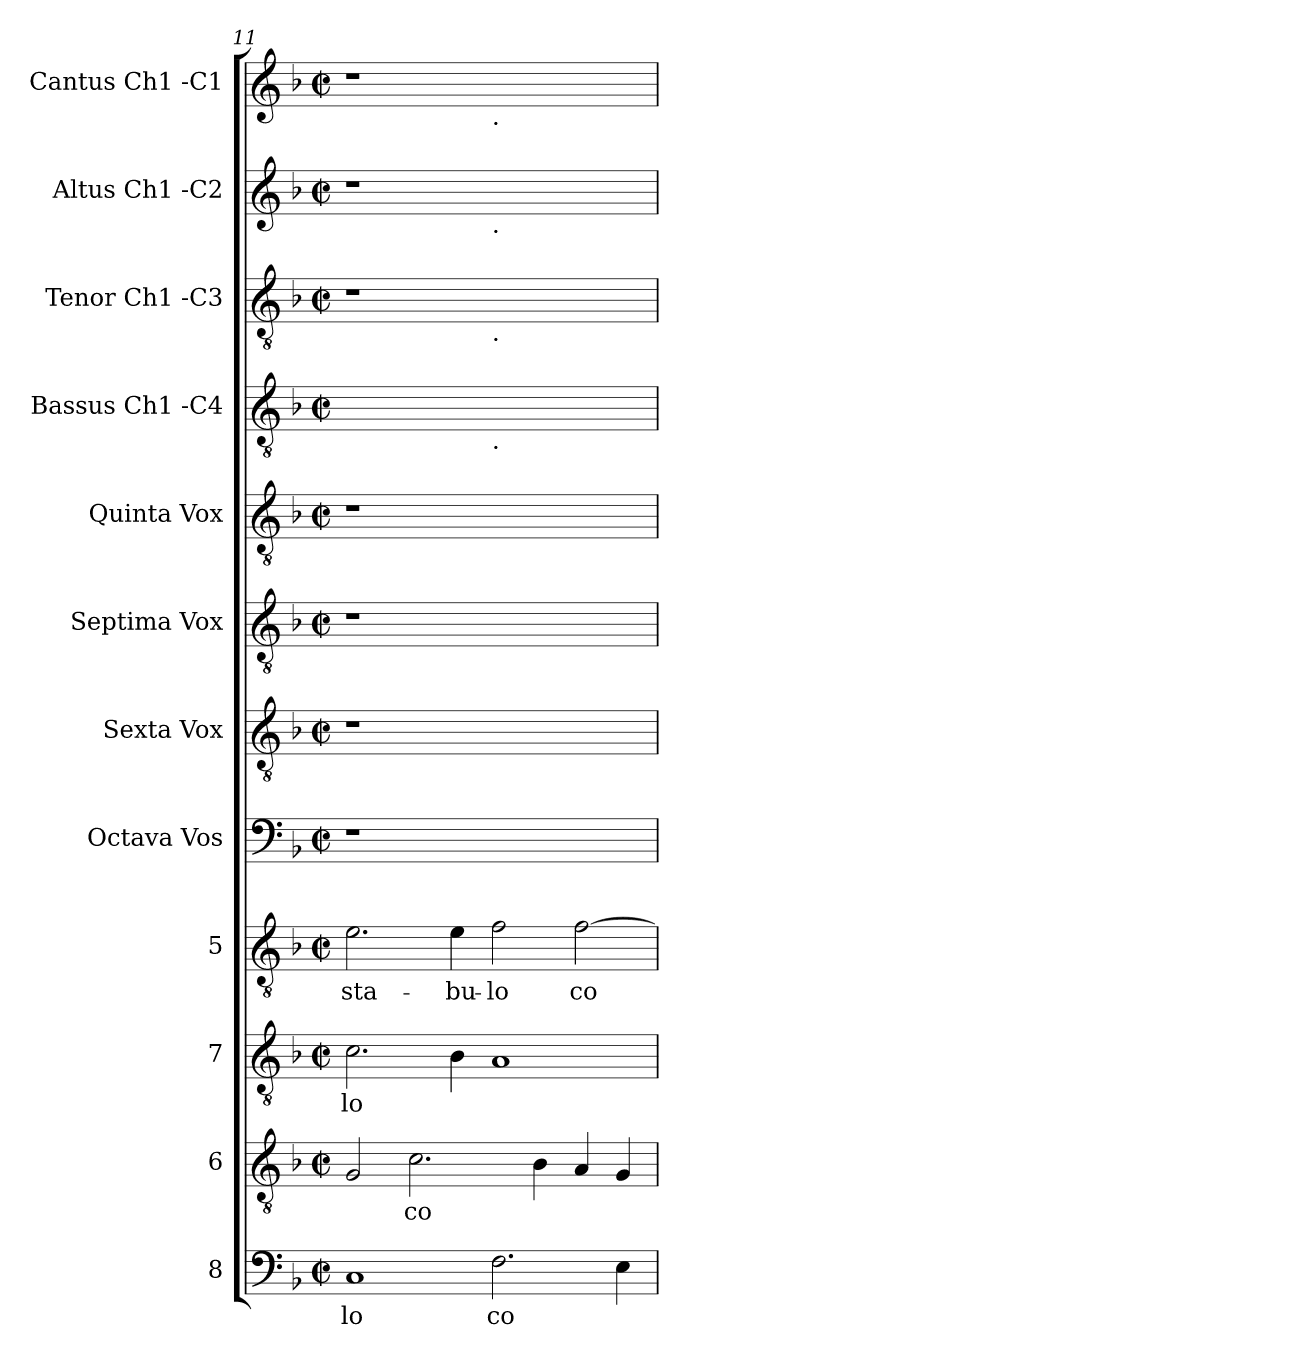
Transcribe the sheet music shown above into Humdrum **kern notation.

**kern	**text	**kern	**text	**kern	**text	**kern	**text	**kern	**kern	**kern	**kern	**kern	**kern	**kern	**kern
*part12	*part12	*part11	*part11	*part10	*part10	*part9	*part9	*part8	*part7	*part6	*part5	*part4	*part3	*part2	*part1
*staff12	*staff12	*staff11	*staff11	*staff10	*staff10	*staff9	*staff9	*staff8	*staff7	*staff6	*staff5	*staff4	*staff3	*staff2	*staff1
*I"8	*	*I"6	*	*I"7	*	*I"5	*	*I"Octava  Vos	*I"Sexta  Vox	*I"Septima  Vox	*I"Quinta  Vox	*I"Bassus  Ch1 -C4	*I"Tenor  Ch1 -C3	*I"Altus  Ch1 -C2	*I"Cantus  Ch1 -C1
*	*	*	*	*	*	*	*	*	*	*	*	*I'B	*I'T	*I'A	*I'C
!!LO:PB:g=z
*clefF4	*	*clefGv2	*	*clefGv2	*	*clefGv2	*	*clefF4	*clefGv2	*clefGv2	*clefGv2	*clefGv2	*clefGv2	*clefG2	*clefG2
*k[b-]	*	*k[b-]	*	*k[b-]	*	*k[b-]	*	*k[b-]	*k[b-]	*k[b-]	*k[b-]	*k[b-]	*k[b-]	*k[b-]	*k[b-]
*F:	*	*F:	*	*F:	*	*F:	*	*F:	*F:	*F:	*F:	*F:	*F:	*F:	*F:
*M2/2	*	*M2/2	*	*M2/2	*	*M2/2	*	*M2/2	*M2/2	*M2/2	*M2/2	*M2/2	*M2/2	*M2/2	*M2/2
*met(c|)	*	*met(c|)	*	*met(c|)	*	*met(c|)	*	*met(c|)	*met(c|)	*met(c|)	*met(c|)	*met(c|)	*met(c|)	*met(c|)	*met(c|)
=11	=11	=11	=11	=11	=11	=11	=11	=11	=11	=11	=11	=11	=11	=11	=11
!	!LO:LY:b:cj	!	!LO:LY:b:cj	!	!LO:LY:b:cj	!	!LO:LY:b:cj	!	!	!	!	!	!	!	!
1C	-lo	2G/	.	2.c\	-lo	2.e\	sta-	1r	1r	1r	1r	1ryy	1r	1r	1r
!	!	!	!LO:LY:b:cj	!	!	!	!	!	!	!	!	!	!	!	!
.	.	2.c\	co-	.	.	.	.	.	.	.	.	.	.	.	.
!	!	!	!	!	!LO:LY:b:cj	!	!LO:LY:b:cj	!	!	!	!	!	!	!	!
.	.	.	.	4B-\	.	4e\	-bu-	.	.	.	.	.	.	.	.
!	!	!	!	!	!	!	!	!	!	!	!	!	!	!	!LO:TX:b:t=.
!	!	!	!	!	!	!	!	!	!	!	!	!	!	!LO:TX:b:t=.	!
!	!	!	!	!	!	!	!	!	!	!	!	!	!LO:TX:b:t=.	!	!
!	!	!	!	!	!	!	!	!	!	!	!	!LO:TX:b:t=.	!	!	!
!	!LO:LY:b:cj	!	!	!	!LO:LY:b:cj	!	!LO:LY:b:cj	!	!	!	!	!	!	!	!
2.F\	co-	.	.	1A	.	2f\	-lo	1ryy	1ryy	1ryy	1ryy	1ryy	1ryy	1ryy	1ryy
!	!	!	!LO:LY:b:cj	!	!	!	!	!	!	!	!	!	!	!	!
.	.	4B-\	--	.	.	.	.	.	.	.	.	.	.	.	.
!	!	!	!LO:LY:b:cj	!	!	!	!LO:LY:b:cj	!	!	!	!	!	!	!	!
.	.	4A/	--	.	.	[>2f\	co-	.	.	.	.	.	.	.	.
!	!LO:LY:b:cj	!	!LO:LY:b:cj	!	!	!	!	!	!	!	!	!	!	!	!
4E\	--	4G/	--	.	.	.	.	.	.	.	.	.	.	.	.
=	=	=	=	=	=	=	=	=	=	=	=	=	=	=	=
*-	*-	*-	*-	*-	*-	*-	*-	*-	*-	*-	*-	*-	*-	*-	*-
